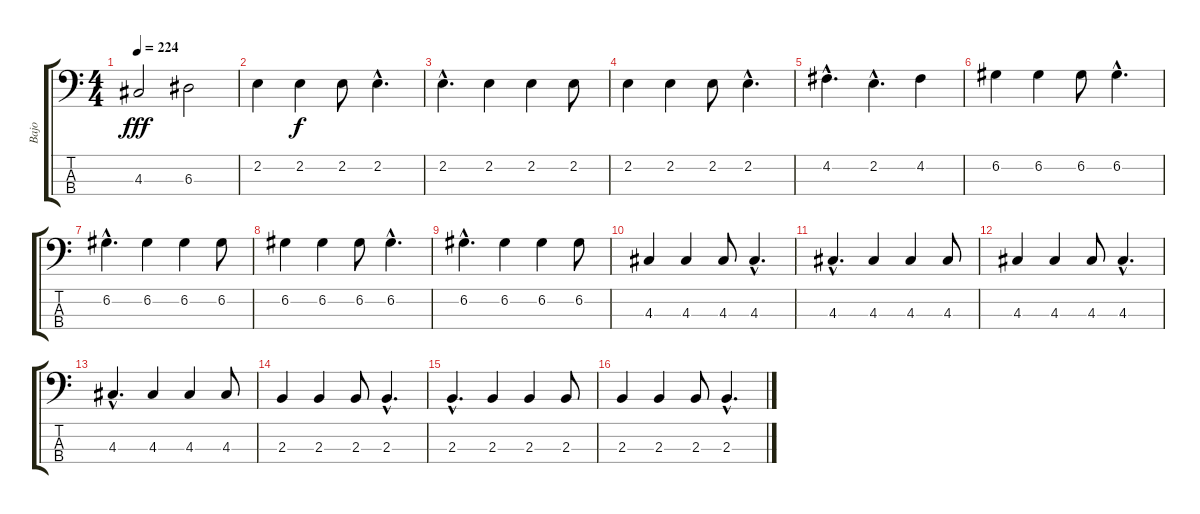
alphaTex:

\track ("Bajo" "Bajo") {instrument electricbasspick}
\staff {score tabs}
\tuning (G2 D2 A1 E1) {hide}
\ts (4 4)
\tempo 224
\clef f4
\ks c
4.3.2{dy fff volume 16} 6.3.2 |
2.2.4{volume 12} 2.2.4{dy f} 2.2.8 2.2{hac}.4{d} |
2.2{hac}.4{d} 2.2.4 2.2.4 2.2.8 |
2.2.4 2.2.4 2.2.8 2.2{hac}.4{d} |
4.2{hac}.4{d} 2.2{hac}.4{d} 4.2.4 |
6.2.4 6.2.4 6.2.8 6.2{hac}.4{d} |
6.2{hac}.4{d} 6.2.4 6.2.4 6.2.8 |
6.2.4 6.2.4 6.2.8 6.2{hac}.4{d} |
6.2{hac}.4{d} 6.2.4 6.2.4 6.2.8 |
4.3.4 4.3.4 4.3.8 4.3{hac}.4{d} |
4.3{hac}.4{d} 4.3.4 4.3.4 4.3.8 |
4.3.4 4.3.4 4.3.8 4.3{hac}.4{d} |
4.3{hac}.4{d} 4.3.4 4.3.4 4.3.8 |
2.3.4 2.3.4 2.3.8 2.3{hac}.4{d} |
2.3{hac}.4{d} 2.3.4 2.3.4 2.3.8 |
2.3.4 2.3.4 2.3.8 2.3{hac}.4{d}
